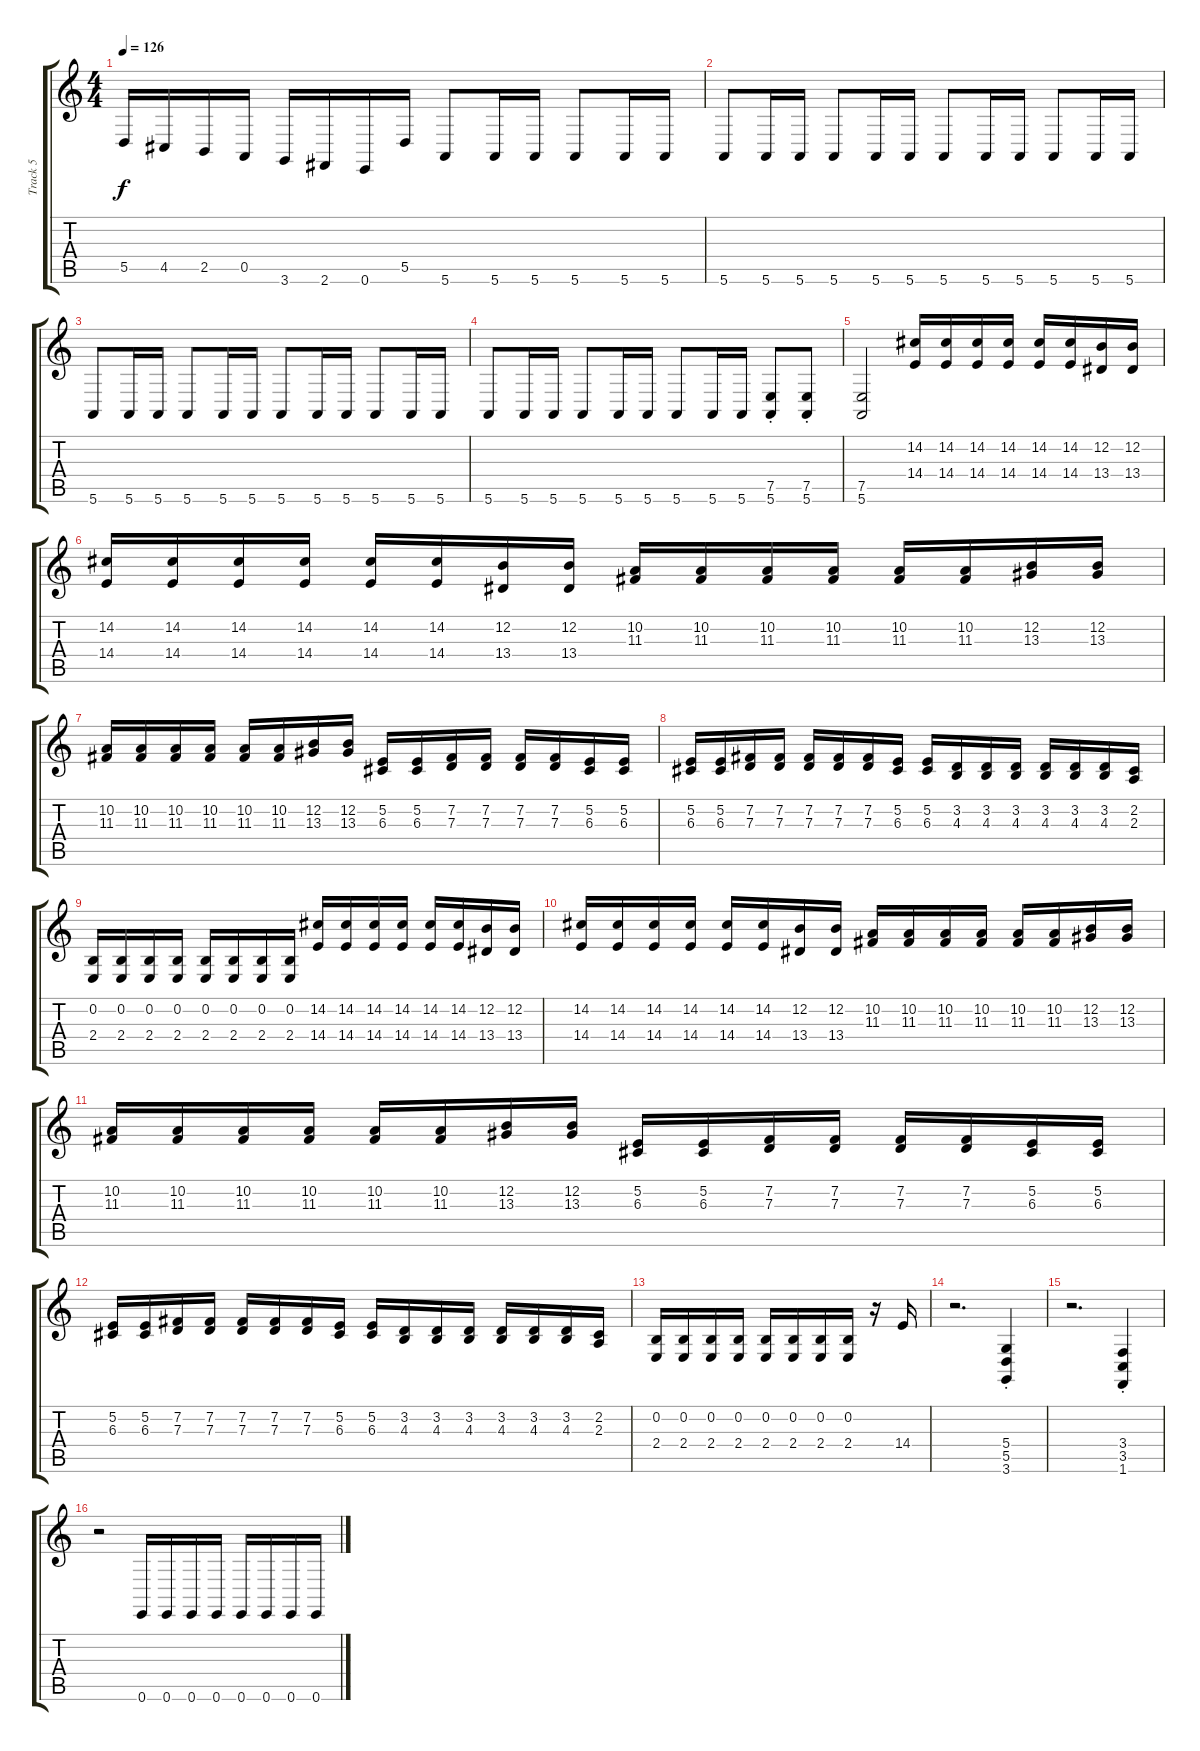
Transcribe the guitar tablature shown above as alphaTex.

\track ("Track 5" "Track 5") {instrument stringensemble1}
\staff {score tabs}
\tuning (E4 B3 G3 D3 A2 E2) {hide}
\ts (4 4)
\tempo 126
\clef g2
\ks c
5.5.16{dy f} 4.5.16 2.5.16 0.5.16 3.6.16 2.6.16 0.6.16 5.5.16 5.6.8 5.6.16 5.6.16 5.6.8 5.6.16 5.6.16 |
5.6.8 5.6.16 5.6.16 5.6.8 5.6.16 5.6.16 5.6.8 5.6.16 5.6.16 5.6.8 5.6.16 5.6.16 |
5.6.8 5.6.16 5.6.16 5.6.8 5.6.16 5.6.16 5.6.8 5.6.16 5.6.16 5.6.8 5.6.16 5.6.16 |
5.6.8 5.6.16 5.6.16 5.6.8 5.6.16 5.6.16 5.6.8 5.6.16 5.6.16 (7.5{st} 5.6{st}).8 (7.5{st} 5.6{st}).8 |
(7.5 5.6).2 (14.2 14.4).16 (14.2 14.4).16 (14.2 14.4).16 (14.2 14.4).16 (14.2 14.4).16 (14.2 14.4).16 (12.2 13.4).16 (12.2 13.4).16 |
(14.2 14.4).16 (14.2 14.4).16 (14.2 14.4).16 (14.2 14.4).16 (14.2 14.4).16 (14.2 14.4).16 (12.2 13.4).16 (12.2 13.4).16 (10.2 11.3).16 (10.2 11.3).16 (10.2 11.3).16 (10.2 11.3).16 (10.2 11.3).16 (10.2 11.3).16 (12.2 13.3).16 (12.2 13.3).16 |
(10.2 11.3).16 (10.2 11.3).16 (10.2 11.3).16 (10.2 11.3).16 (10.2 11.3).16 (10.2 11.3).16 (12.2 13.3).16 (12.2 13.3).16 (5.2 6.3).16 (5.2 6.3).16 (7.2 7.3).16 (7.2 7.3).16 (7.2 7.3).16 (7.2 7.3).16 (5.2 6.3).16 (5.2 6.3).16 |
(5.2 6.3).16 (5.2 6.3).16 (7.2 7.3).16 (7.2 7.3).16 (7.2 7.3).16 (7.2 7.3).16 (7.2 7.3).16 (5.2 6.3).16 (5.2 6.3).16 (3.2 4.3).16 (3.2 4.3).16 (3.2 4.3).16 (3.2 4.3).16 (3.2 4.3).16 (3.2 4.3).16 (2.2 2.3).16 |
(0.2 2.4).16 (0.2 2.4).16 (0.2 2.4).16 (0.2 2.4).16 (0.2 2.4).16 (0.2 2.4).16 (0.2 2.4).16 (0.2 2.4).16 (14.2 14.4).16 (14.2 14.4).16 (14.2 14.4).16 (14.2 14.4).16 (14.2 14.4).16 (14.2 14.4).16 (12.2 13.4).16 (12.2 13.4).16 |
(14.2 14.4).16 (14.2 14.4).16 (14.2 14.4).16 (14.2 14.4).16 (14.2 14.4).16 (14.2 14.4).16 (12.2 13.4).16 (12.2 13.4).16 (10.2 11.3).16 (10.2 11.3).16 (10.2 11.3).16 (10.2 11.3).16 (10.2 11.3).16 (10.2 11.3).16 (12.2 13.3).16 (12.2 13.3).16 |
(10.2 11.3).16 (10.2 11.3).16 (10.2 11.3).16 (10.2 11.3).16 (10.2 11.3).16 (10.2 11.3).16 (12.2 13.3).16 (12.2 13.3).16 (5.2 6.3).16 (5.2 6.3).16 (7.2 7.3).16 (7.2 7.3).16 (7.2 7.3).16 (7.2 7.3).16 (5.2 6.3).16 (5.2 6.3).16 |
(5.2 6.3).16 (5.2 6.3).16 (7.2 7.3).16 (7.2 7.3).16 (7.2 7.3).16 (7.2 7.3).16 (7.2 7.3).16 (5.2 6.3).16 (5.2 6.3).16 (3.2 4.3).16 (3.2 4.3).16 (3.2 4.3).16 (3.2 4.3).16 (3.2 4.3).16 (3.2 4.3).16 (2.2 2.3).16 |
(0.2 2.4).16 (0.2 2.4).16 (0.2 2.4).16 (0.2 2.4).16 (0.2 2.4).16 (0.2 2.4).16 (0.2 2.4).16 (0.2 2.4).16 r.16 14.4.16 |
r.2{d} (5.4{st} 5.5{st} 3.6{st}).4 |
r.2{d} (3.4{st} 3.5{st} 1.6{st}).4 |
r.2 0.6.16 0.6.16 0.6.16 0.6.16 0.6.16 0.6.16 0.6.16 0.6.16
